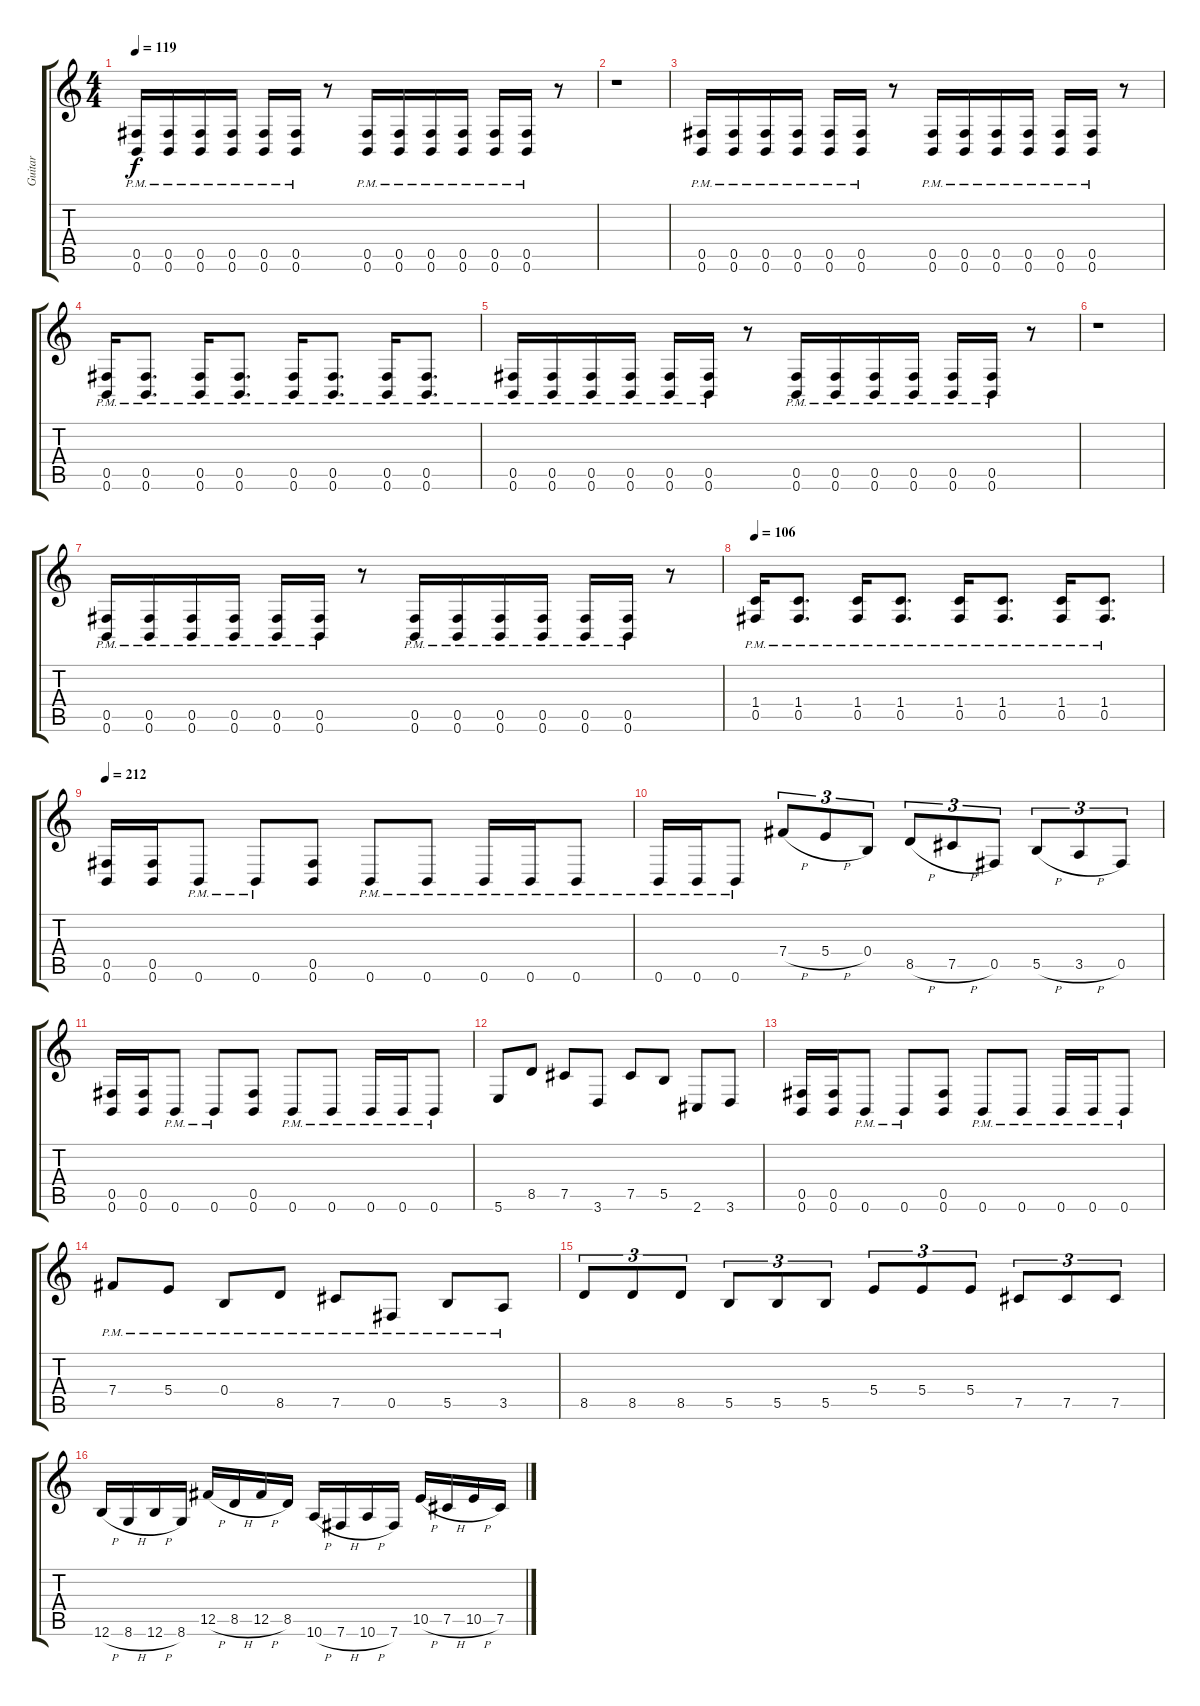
\track ("Guitar" "Guitar") {instrument distortionguitar}
\staff {score tabs}
\tuning (Db4 Ab3 E3 B2 Gb2 B1) {hide}
\ts (4 4)
\tempo 119
\clef g2
\ks c
(0.5{pm} 0.6{pm}).16{dy f} (0.5{pm} 0.6{pm}).16 (0.5{pm} 0.6{pm}).16 (0.5{pm} 0.6{pm}).16 (0.5{pm} 0.6{pm}).16 (0.5{pm} 0.6{pm}).16 r.8 (0.5{pm} 0.6{pm}).16 (0.5{pm} 0.6{pm}).16 (0.5{pm} 0.6{pm}).16 (0.5{pm} 0.6{pm}).16 (0.5{pm} 0.6{pm}).16 (0.5{pm} 0.6{pm}).16 r.8 |
r.1 |
(0.5{pm} 0.6{pm}).16 (0.5{pm} 0.6{pm}).16 (0.5{pm} 0.6{pm}).16 (0.5{pm} 0.6{pm}).16 (0.5{pm} 0.6{pm}).16 (0.5{pm} 0.6{pm}).16 r.8 (0.5{pm} 0.6{pm}).16 (0.5{pm} 0.6{pm}).16 (0.5{pm} 0.6{pm}).16 (0.5{pm} 0.6{pm}).16 (0.5{pm} 0.6{pm}).16 (0.5{pm} 0.6{pm}).16 r.8 |
(0.5{pm} 0.6{pm}).16 (0.5{pm} 0.6{pm}).8{d} (0.5{pm} 0.6{pm}).16 (0.5{pm} 0.6{pm}).8{d} (0.5{pm} 0.6{pm}).16 (0.5{pm} 0.6{pm}).8{d} (0.5{pm} 0.6{pm}).16 (0.5{pm} 0.6{pm}).8{d} |
(0.5{pm} 0.6{pm}).16 (0.5{pm} 0.6{pm}).16 (0.5{pm} 0.6{pm}).16 (0.5{pm} 0.6{pm}).16 (0.5{pm} 0.6{pm}).16 (0.5{pm} 0.6{pm}).16 r.8 (0.5{pm} 0.6{pm}).16 (0.5{pm} 0.6{pm}).16 (0.5{pm} 0.6{pm}).16 (0.5{pm} 0.6{pm}).16 (0.5{pm} 0.6{pm}).16 (0.5{pm} 0.6{pm}).16 r.8 |
r.1 |
(0.5{pm} 0.6{pm}).16 (0.5{pm} 0.6{pm}).16 (0.5{pm} 0.6{pm}).16 (0.5{pm} 0.6{pm}).16 (0.5{pm} 0.6{pm}).16 (0.5{pm} 0.6{pm}).16 r.8 (0.5{pm} 0.6{pm}).16 (0.5{pm} 0.6{pm}).16 (0.5{pm} 0.6{pm}).16 (0.5{pm} 0.6{pm}).16 (0.5{pm} 0.6{pm}).16 (0.5{pm} 0.6{pm}).16 r.8 |
\tempo 106
(1.4 0.5{pm}).16 (1.4 0.5{pm}).8{d} (1.4 0.5{pm}).16 (1.4 0.5{pm}).8{d} (1.4 0.5{pm}).16 (1.4 0.5{pm}).8{d} (1.4 0.5{pm}).16 (1.4 0.5{pm}).8{d} |
\tempo 212
(0.5 0.6).16 (0.5 0.6).16 0.6{pm}.8 0.6{pm}.8 (0.5 0.6).8 0.6{pm}.8 0.6{pm}.8 0.6{pm}.16 0.6{pm}.16 0.6{pm}.8 |
0.6{pm}.16 0.6{pm}.16 0.6{pm}.8 7.4{h}.8{tu (3 2)} 5.4{h}.8{tu (3 2)} 0.4.8{tu (3 2)} 8.5{h}.8{tu (3 2)} 7.5{h}.8{tu (3 2)} 0.5.8{tu (3 2)} 5.5{h}.8{tu (3 2)} 3.5{h}.8{tu (3 2)} 0.5.8{tu (3 2)} |
(0.5 0.6).16 (0.5 0.6).16 0.6{pm}.8 0.6{pm}.8 (0.5 0.6).8 0.6{pm}.8 0.6{pm}.8 0.6{pm}.16 0.6{pm}.16 0.6{pm}.8 |
5.6.8 8.5.8 7.5.8 3.6.8 7.5.8 5.5.8 2.6.8 3.6.8 |
(0.5 0.6).16 (0.5 0.6).16 0.6{pm}.8 0.6{pm}.8 (0.5 0.6).8 0.6{pm}.8 0.6{pm}.8 0.6{pm}.16 0.6{pm}.16 0.6{pm}.8 |
7.4{pm}.8 5.4{pm}.8 0.4{pm}.8 8.5{pm}.8 7.5{pm}.8 0.5{pm}.8 5.5{pm}.8 3.5{pm}.8 |
8.5.8{tu (3 2)} 8.5.8{tu (3 2)} 8.5.8{tu (3 2)} 5.5.8{tu (3 2)} 5.5.8{tu (3 2)} 5.5.8{tu (3 2)} 5.4.8{tu (3 2)} 5.4.8{tu (3 2)} 5.4.8{tu (3 2)} 7.5.8{tu (3 2)} 7.5.8{tu (3 2)} 7.5.8{tu (3 2)} |
12.6{h}.16 8.6{h}.16 12.6{h}.16 8.6.16 12.5{h}.16 8.5{h}.16 12.5{h}.16 8.5.16 10.6{h}.16 7.6{h}.16 10.6{h}.16 7.6.16 10.5{h}.16 7.5{h}.16 10.5{h}.16 7.5.16
